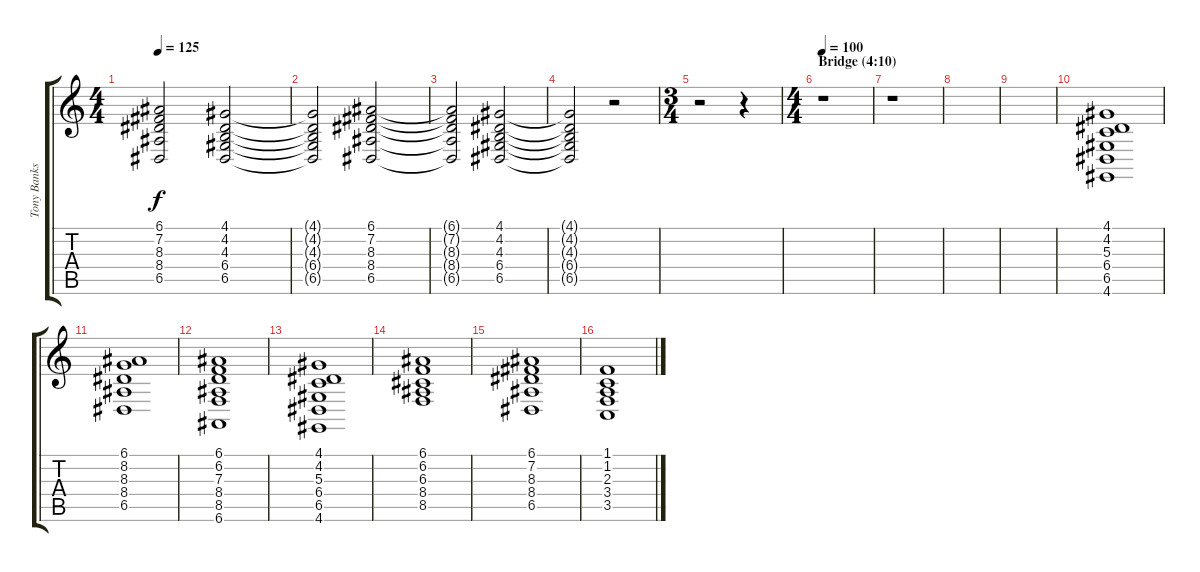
\track ("Tony Banks (organ)" "Tony Banks") {instrument drawbarorgan}
\staff {score tabs}
\tuning (E4 B3 G3 D3 A2 E2) {hide}
\ts (4 4)
\tempo 125
\clef g2
\ks c
(6.1{t} 7.2{t} 8.3{t} 8.4{t} 6.5{t}).2{dy f} (4.1 4.2 4.3 6.4 6.5).2 |
(4.1{t} 4.2{t} 4.3{t} 6.4{t} 6.5{t}).2 (6.1 7.2 8.3 8.4 6.5).2 |
(6.1{t} 7.2{t} 8.3{t} 8.4{t} 6.5{t}).2 (4.1 4.2 4.3 6.4 6.5).2 |
(4.1{t} 4.2{t} 4.3{t} 6.4{t} 6.5{t}).2 r.2 |
\ts (3 4)
r.2 r.4 |
\ts (4 4)
\section ("" "Bridge (4:10)")
\tempo 100
r.1 |
r.1 |
|
|
(4.1 4.2 5.3 6.4 6.5 4.6).1 |
(6.1 8.2 8.3 8.4 6.5).1 |
(6.1 6.2 7.3 8.4 8.5 6.6).1 |
(4.1 4.2 5.3 6.4 6.5 4.6).1 |
(6.1 6.2 6.3 8.4 8.5).1 |
(6.1 7.2 8.3 8.4 6.5).1 |
(1.1 1.2 2.3 3.4 3.5).1
